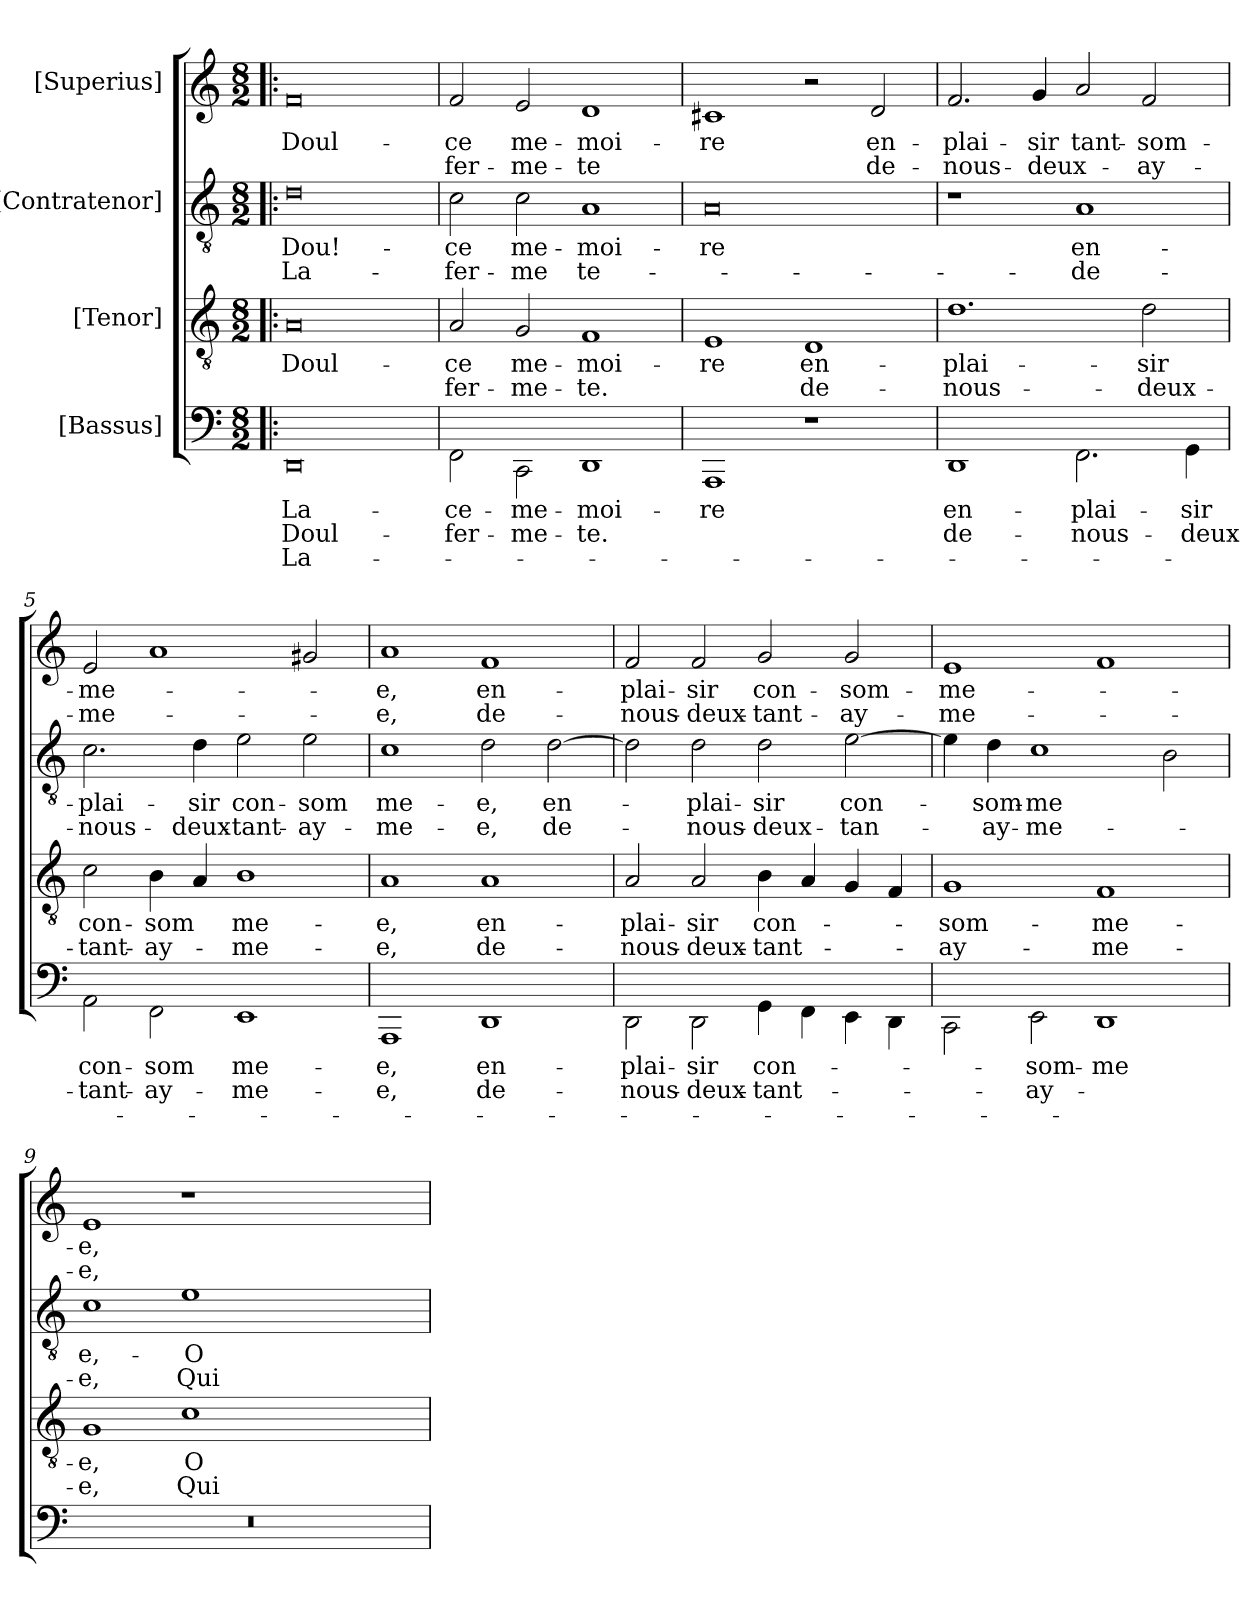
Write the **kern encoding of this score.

**kern	**text	**text	**text	**kern	**text	**text	**kern	**text	**text	**kern	**text	**text
*part4	*part4	*part4	*part4	*part3	*part3	*part3	*part2	*part2	*part2	*part1	*part1	*part1
*staff4	*staff4	*staff4	*staff4	*staff3	*staff3	*staff3	*staff2	*staff2	*staff2	*staff1	*staff1	*staff1
*I"[Bassus]	*	*	*	*I"[Tenor]	*	*	*I"[Contratenor]	*	*	*I"[Superius]	*	*
*clefF4	*	*	*	*clefGv2	*	*	*clefGv2	*	*	*clefG2	*	*
*k[]	*	*	*	*k[]	*	*	*k[]	*	*	*k[]	*	*
*M8/2	*	*	*	*M8/2	*	*	*M8/2	*	*	*M8/2	*	*
=1!|:	=1!|:	=1!|:	=1!|:	=1!|:	=1!|:	=1!|:	=1!|:	=1!|:	=1!|:	=1!|:	=1!|:	=1!|:
0DD/	La-	Doul-	La-	0A/	Doul-	.	0d/	Dou!-	La-	0f/	Doul-	.
=2	=2	=2	=2	=2	=2	=2	=2	=2	=2	=2	=2	=2
2FF\	ce-	-fer-	.	2A/	-ce	fer-	2c\	-ce	fer-	2f/	-ce	fer-
2CC\	me-	-me-	.	2G/	me-	-me-	2c\	me-	-me	2e/	me-	-me-
1DD/	-moi-	-te.	.	1F/	-moi-	-te.	1A/	-moi-	te-	1d/	-moi-	-te
=3	=3	=3	=3	=3	=3	=3	=3	=3	=3	=3	=3	=3
1AAA\	-re	.	.	1E/	-re	.	0A/	-re	.	1c#X/	-re	.
1r	.	.	.	1D/	en-	de-	.	.	.	2r	.	.
.	.	.	.	.	.	.	.	.	.	2d/	en-	de-
=4	=4	=4	=4	=4	=4	=4	=4	=4	=4	=4	=4	=4
1DD/	en-	de-	.	1.d/	plai-	nous-	1r	.	.	2.f/	plai-	nous-
.	.	.	.	.	.	.	.	.	.	4g/	-sir	deux-
2.FF\	plai-	nous-	.	.	.	.	1A/	en-	de-	2a/	tant-	.
.	.	.	.	2d\	-sir	deux-	.	.	.	2f/	som-	ay-
4GG\	-sir	deux-	.	.	.	.	.	.	.	.	.	.
=5	=5	=5	=5	=5	=5	=5	=5	=5	=5	=5	=5	=5
2AA\	con-	tant-	.	2c\	con-	tant-	2.c\	plai-	nous-	2e/	-me-	-me-
2FF\	-som	ay-	.	4B\	-som	ay-	.	.	.	1a/	.	.
.	.	.	.	4A/	.	.	4d\	-sir	deux-	.	.	.
1EE/	me-	-me-	.	1B\	me-	-me-	2e\	con-	tant-	.	.	.
.	.	.	.	.	.	.	2e\	-som	ay-	2g#X/	.	.
=6	=6	=6	=6	=6	=6	=6	=6	=6	=6	=6	=6	=6
1AAA\	-e,	-e,	.	1A/	-e,	-e,	1c/	me-	-me-	1a/	-e,	-e,
1DD/	en-	de-	.	1A/	en-	de-	2d\	-e,	-e,	1f/	en-	de-
.	.	.	.	.	.	.	[2d\	en-	de-	.	.	.
=7	=7	=7	=7	=7	=7	=7	=7	=7	=7	=7	=7	=7
2DD\	plai-	nous-	.	2A/	plai-	nous-	2d\]	.	.	2f/	plai-	nous-
2DD\	-sir	deux-	.	2A/	-sir	deux-	2d\	plai-	nous-	2f/	-sir	deux-
4GG\	con-	tant-	.	4B\	con-	tant-	2d\	-sir	deux-	2g/	con-	tant-
4FF\	.	.	.	4A/	.	.	.	.	.	.	.	.
4EE\	.	.	.	4G/	.	.	[2e\	con-	tan-	2g/	-som-	ay-
4DD\	.	.	.	4F/	.	.	.	.	.	.	.	.
=8	=8	=8	=8	=8	=8	=8	=8	=8	=8	=8	=8	=8
2CC\	.	.	.	1G/	-som-	ay-	4e\]	.	.	1e/	-me-	-me-
.	.	.	.	.	.	.	4d\	-som-	ay-	.	.	.
2EE\	-som-	ay-	.	.	.	.	1c/	-me	-me-	.	.	.
1DD/	-me	.	.	1F/	-me-	-me-	.	.	.	1f/	.	.
.	.	.	.	.	.	.	2B\	.	.	.	.	.
=9	=9	=9	=9	=9	=9	=9	=9	=9	=9	=9	=9	=9
!LO:N:vis=0	!	!	!	!	!	!	!	!	!	!	!	!
00r	.	.	.	1G/	-e,	-e,	1c/	e,-	-e,	1e/	-e,	-e,
.	.	.	.	1c/	O-	Qui-	1e/	O-	Qui-	1r	.	.
.	.	.	.	0ryy	.	.	0ryy	.	.	0ryy	.	.
=	=	=	=	=	=	=	=	=	=	=	=	=
*-	*-	*-	*-	*-	*-	*-	*-	*-	*-	*-	*-	*-
